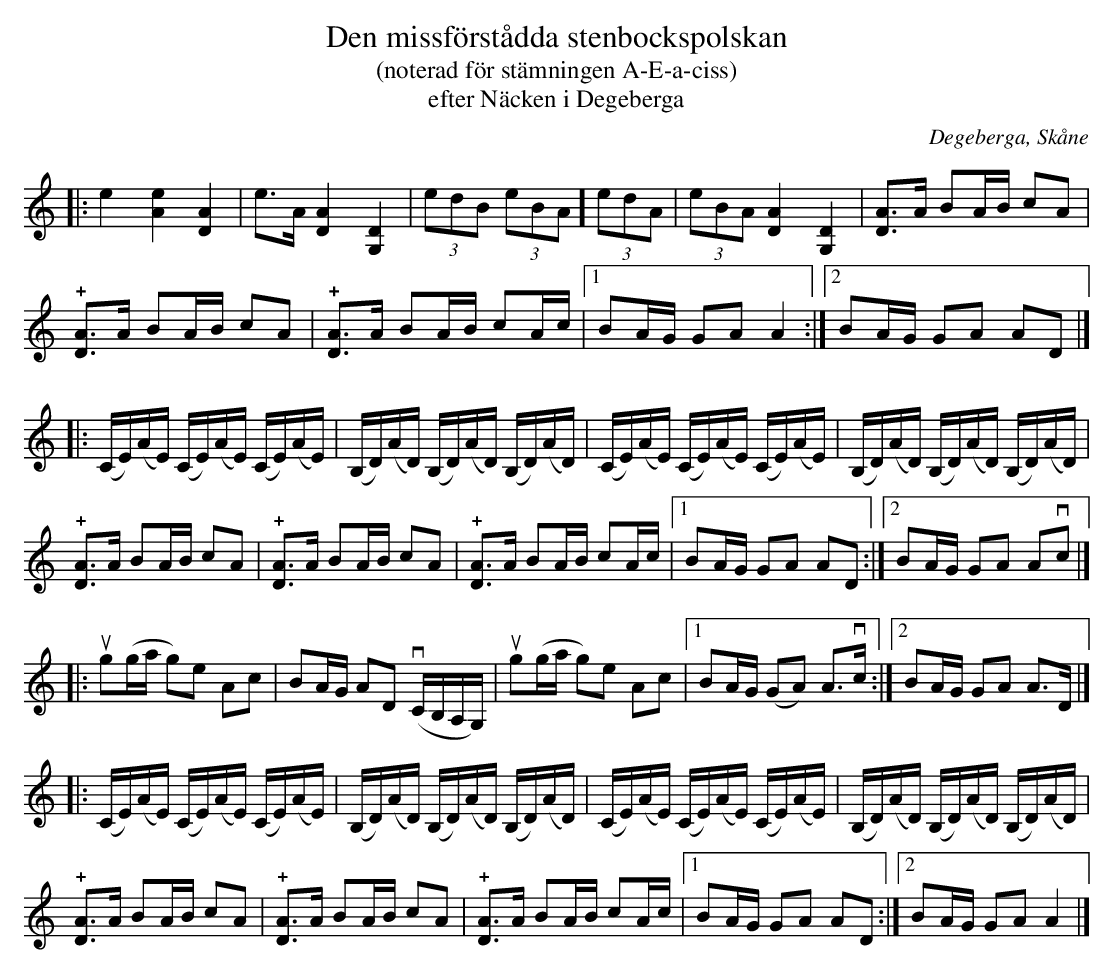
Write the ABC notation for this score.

X:1
T:Den missförstådda stenbockspolskan
T:(noterad för stämningen A-E-a-ciss)
T:efter Näcken i Degeberga
O:Degeberga, Skåne
U:o=+open+
M:none
K:Am
[L:1/8]|:e2 [A2e2] [D2A2] |e>A [DA]2 [G,D]2 | (3edB (3eBA] (3edA | (3eBA [DA]2 [G,D]2 |[DA]>A BA/B/ cA |
 !+![DA]>A BA/B/ cA | !+![DA]>A BA/B/ cA/c/ |1 BA/G/ GA A2 :|2 BA/G/ GA AD |]
[L:1/16]|: (CE)(AE) (CE)(AE) (CE)(AE) | (B,D)(AD) (B,D)(AD) (B,D)(AD) | (CE)(AE) (CE)(AE) (CE)(AE) | (B,D)(AD) (B,D)(AD) (B,D)(AD) |
[L:1/8] !+![DA]>A BA/B/ cA | !+![DA]>A BA/B/ cA | !+![DA]>A BA/B/ cA/c/ |1 BA/G/ GA AD :|2 BA/G/ GA Avc |]
[L:1/8] |: ug(g/a/ g)e Ac | BA/G/ AD v(C/B,/A,/G,/) | ug(g/a/ g)e Ac |1 BA/G/ (GA) A>vc :|2 BA/G/ GA A>D |]
[L:1/16]|: (CE)(AE) (CE)(AE) (CE)(AE) | (B,D)(AD) (B,D)(AD) (B,D)(AD) | (CE)(AE) (CE)(AE) (CE)(AE) | (B,D)(AD) (B,D)(AD) (B,D)(AD) |
[L:1/8] !+![DA]>A BA/B/ cA | !+![DA]>A BA/B/ cA | !+![DA]>A BA/B/ cA/c/ |1 BA/G/ GA AD :|2 BA/G/ GA A2 |]
